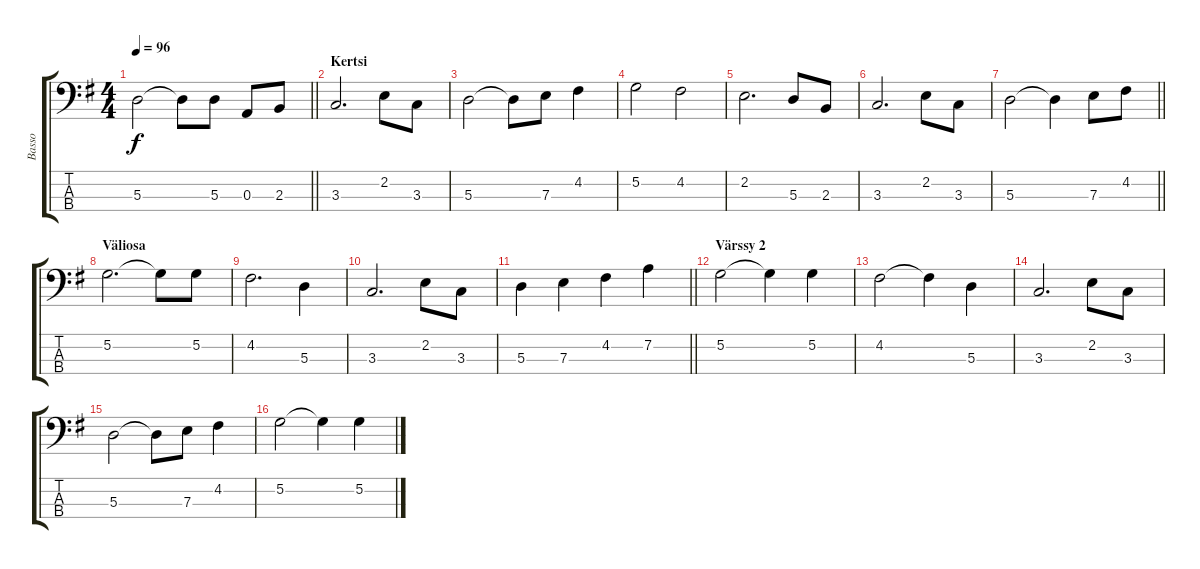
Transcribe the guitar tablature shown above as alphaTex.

\track ("Basso" "Basso") {instrument electricbassfinger}
\staff {score tabs}
\tuning (G2 D2 A1 E1) {hide}
\ts (4 4)
\tempo 96
\clef f4
\barLineRight lightlight
\ks g
5.3.2{dy f} 5.3{t}.8 5.3.8 0.3.8 2.3.8 |
\section ("" "Kertsi")
3.3.2{d} 2.2.8 3.3.8 |
5.3.2 5.3{t}.8 7.3.8 4.2.4 |
5.2.2 4.2.2 |
2.2.2{d} 5.3.8 2.3.8 |
3.3.2{d} 2.2.8 3.3.8 |
\barLineRight lightlight
5.3.2 5.3{t}.4 7.3.8 4.2.8 |
\section ("" "Väliosa")
5.2.2{d} 5.2{t}.8 5.2.8 |
4.2.2{d} 5.3.4 |
3.3.2{d} 2.2.8 3.3.8 |
\barLineRight lightlight
5.3.4 7.3.4 4.2.4 7.2.4 |
\section ("" "Värssy 2")
5.2.2 5.2{t}.4 5.2.4 |
4.2.2 4.2{t}.4 5.3.4 |
3.3.2{d} 2.2.8 3.3.8 |
5.3.2 5.3{t}.8 7.3.8 4.2.4 |
5.2.2 5.2{t}.4 5.2.4
